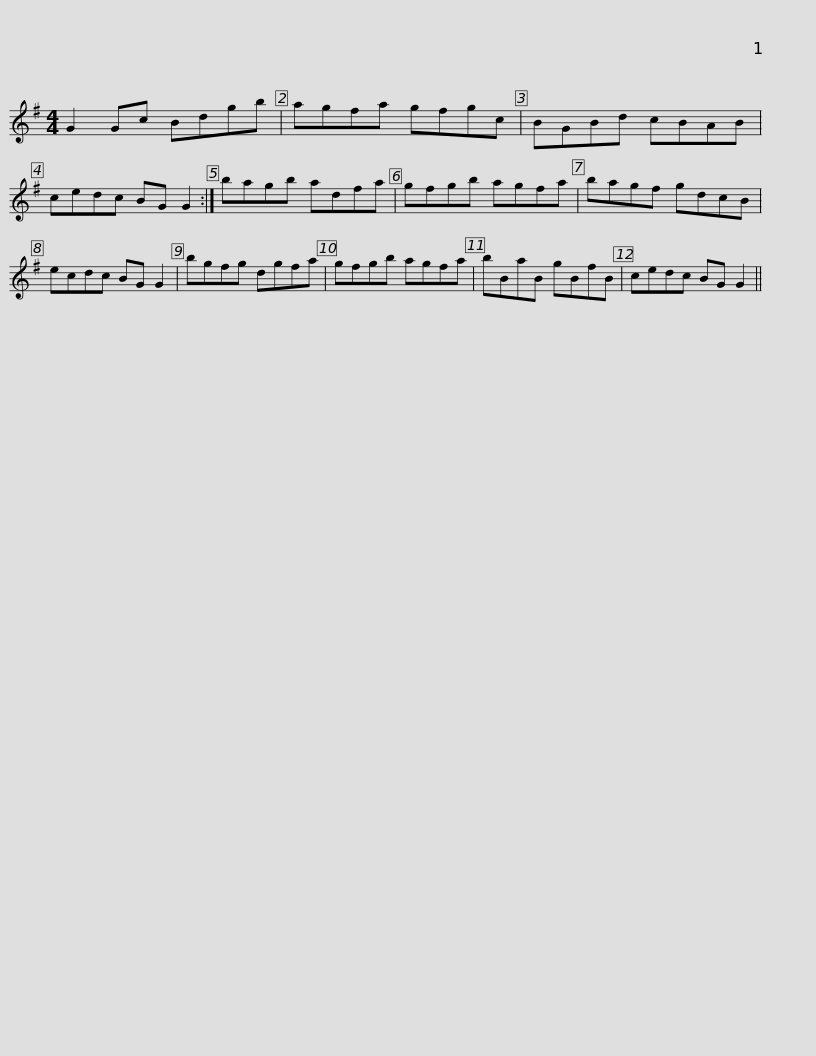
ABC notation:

X:1
L:1/8
M:4/4
I:linebreak $
K:G
V:1 treble
V:1
 G2 Gc Bdgb | agfa gfgc | BGBd cBAB | cedc BG G2 :| bagb adfa |$ %5
 gfgb agfa | bagf gdcB | ecdc BG G2 | bgfg dgfa | gfgb agfa |$ %10
 bBaB gBfB | cedc BG G2 || %12
